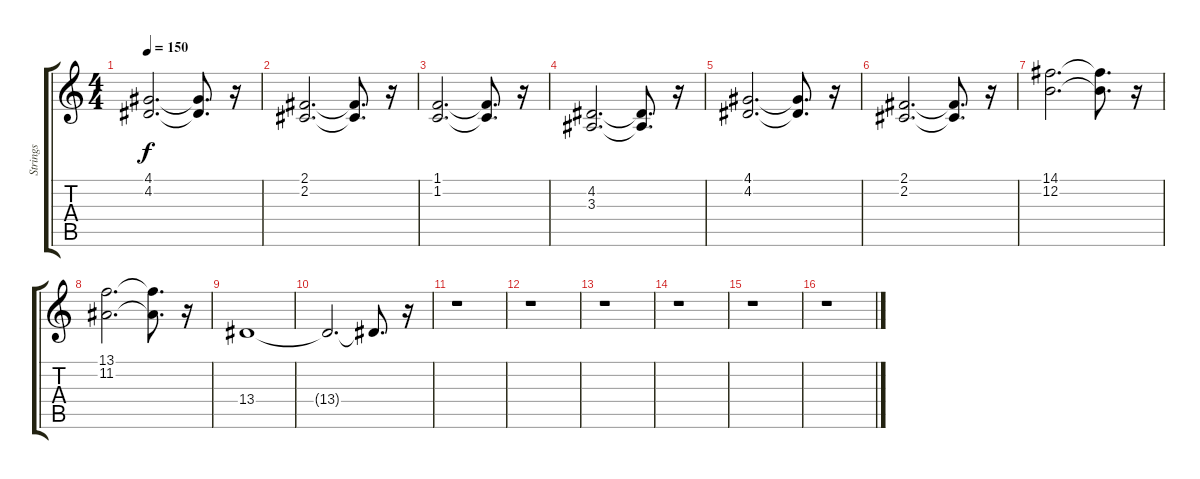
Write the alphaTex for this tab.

\track ("Strings" "Strings") {instrument stringensemble1}
\staff {score tabs}
\tuning (E4 B3 G3 D3 A2 E2) {hide}
\ts (4 4)
\tempo 150
\clef g2
\ks c
(4.1 4.2).2{d dy f} (4.1{t} 4.2{t}).8{d} r.16 |
(2.1 2.2).2{d} (2.1{t} 2.2{t}).8{d} r.16 |
(1.1 1.2).2{d} (1.1{t} 1.2{t}).8{d} r.16 |
(4.2 3.3).2{d} (4.2{t} 3.3{t}).8{d} r.16 |
(4.1 4.2).2{d} (4.1{t} 4.2{t}).8{d} r.16 |
(2.1 2.2).2{d} (2.1{t} 2.2{t}).8{d} r.16 |
(14.1 12.2).2{d} (14.1{t} 12.2{t}).8{d} r.16 |
(13.1 11.2).2{d} (13.1{t} 11.2{t}).8{d} r.16 |
13.4.1 |
13.4{t}.2{d} 13.4{t}.8{d} r.16 |
r.1 |
r.1 |
r.1 |
r.1 |
r.1 |
r.1
